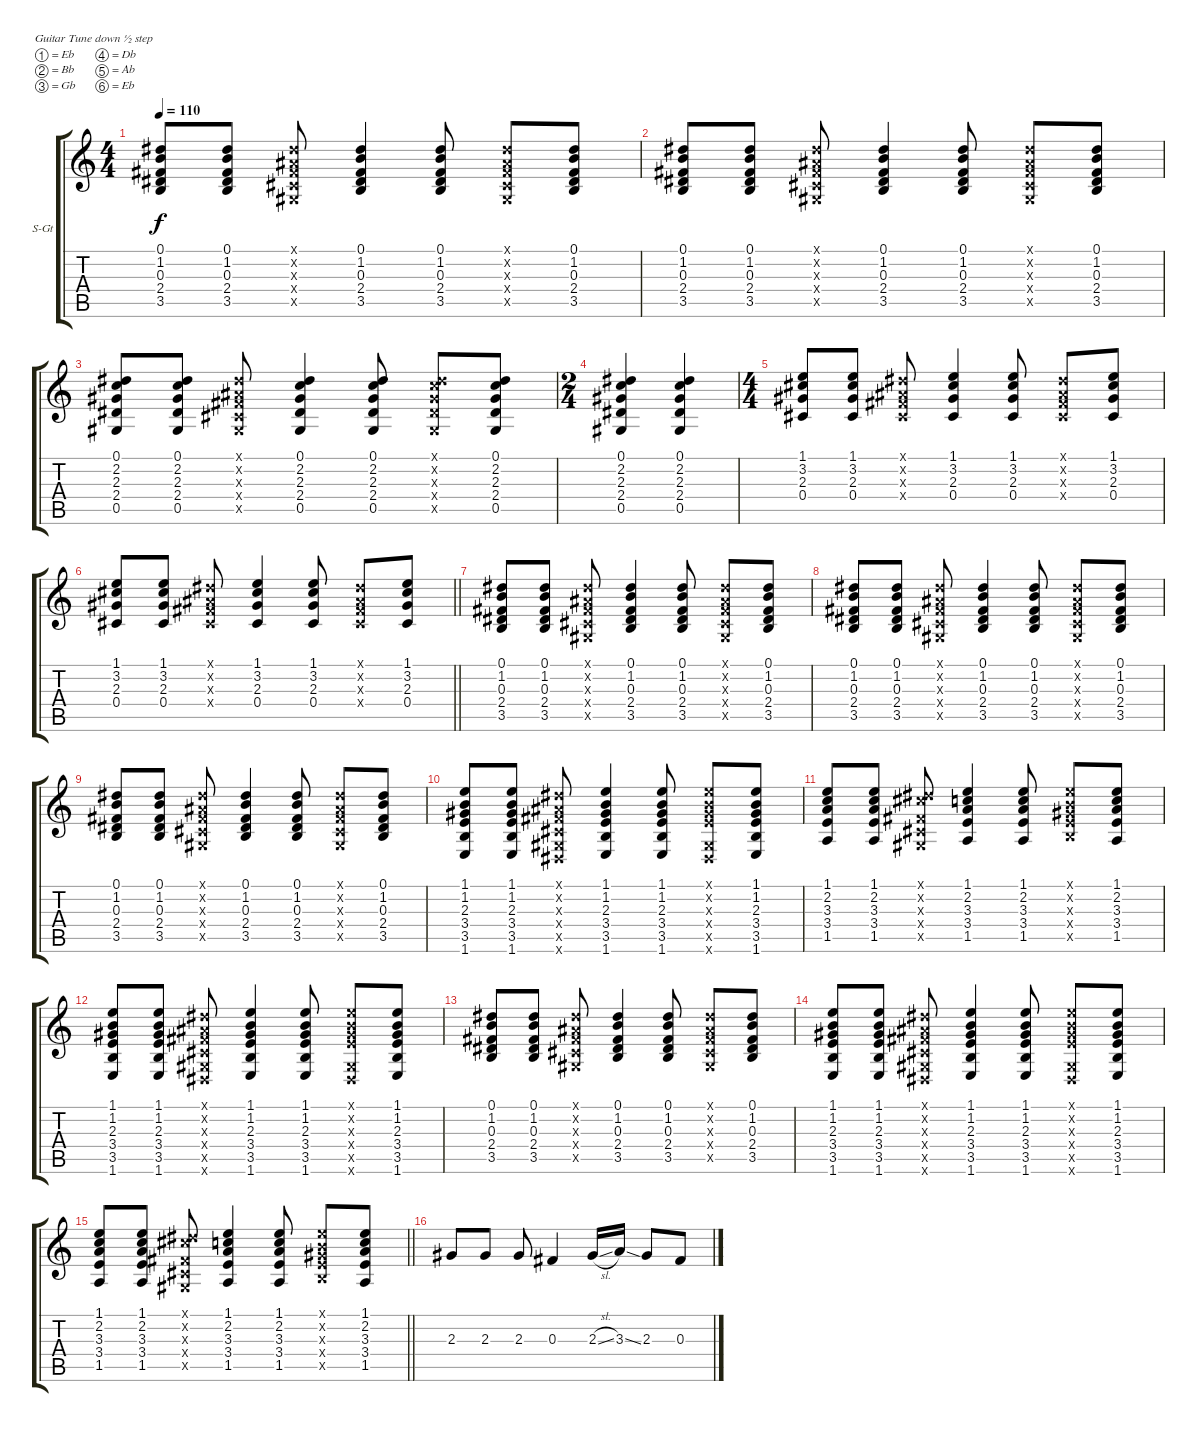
\bracketExtendMode groupsimilarinstruments
\firstSystemTrackNameOrientation horizontal
\otherSystemsTrackNameOrientation horizontal
\track ("Steel Guitar" "S-Gt") {instrument acousticguitarsteel}
\staff {score tabs}
\tuning (Eb4 Bb3 Gb3 Db3 Ab2 Eb2)
\ts (4 4)
\tempo 110
\clef g2
\scale
0.333333
\ks c
(0.1 1.2 0.3 2.4 3.5).8{dy f} (0.1 1.2 0.3 2.4 3.5).8 (0.1{x} 0.2{x} 0.3{x} 0.4{x} 0.5{x}).8 (0.1 1.2 0.3 2.4 3.5).4 (0.1 1.2 0.3 2.4 3.5).8 (0.1{x} 0.2{x} 0.3{x} 0.4{x} 0.5{x}).8 (0.1 1.2 0.3 2.4 3.5).8 |
\scale
0.333333 (0.1 1.2 0.3 2.4 3.5).8 (0.1 1.2 0.3 2.4 3.5).8 (0.1{x} 0.2{x} 0.3{x} 0.4{x} 0.5{x}).8 (0.1 1.2 0.3 2.4 3.5).4 (0.1 1.2 0.3 2.4 3.5).8 (0.1{x} 0.2{x} 0.3{x} 0.4{x} 0.5{x}).8 (0.1 1.2 0.3 2.4 3.5).8 |
\scale
0.208191 (0.1 2.2 2.3 2.4 0.5).8 (0.1 2.2 2.3 2.4 0.5).8 (0.1{x} 0.2{x} 0.3{x} 0.4{x} 0.5{x}).8 (0.1 2.2 2.3 2.4 0.5).4 (0.1 2.2 2.3 2.4 0.5).8 (0.1{x} 2.2{x} 2.3{x} 2.4{x} 0.5{x}).8 (0.1 2.2 2.3 2.4 0.5).8 |
\ts (2 4)
\beaming (8 2 2 2 2)
\scale
0.395904 (0.1 2.2 2.3 2.4 0.5).4 (0.1 2.2 2.3 2.4 0.5).4 |
\ts (4 4)
\beaming (8 2 2 2 2)
\scale
0.395904 (1.1 3.2 2.3 0.4).8 (1.1 3.2 2.3 0.4).8 (0.1{x} 0.2{x} 0.3{x} 0.4{x}).8 (1.1 3.2 2.3 0.4).4 (1.1 3.2 2.3 0.4).8 (0.1{x} 0.2{x} 0.3{x} 0.4{x}).8 (1.1 3.2 2.3 0.4).8 |
\scale
0.333333
\barLineRight lightlight
(1.1 3.2 2.3 0.4).8 (1.1 3.2 2.3 0.4).8 (0.1{x} 0.2{x} 0.3{x} 0.4{x}).8 (1.1 3.2 2.3 0.4).4 (1.1 3.2 2.3 0.4).8 (0.1{x} 0.2{x} 0.3{x} 0.4{x}).8 (1.1 3.2 2.3 0.4).8 |
\scale
0.333333 (0.1 1.2 0.3 2.4 3.5).8 (0.1 1.2 0.3 2.4 3.5).8 (0.1{x} 0.2{x} 0.3{x} 0.4{x} 0.5{x}).8 (0.1 1.2 0.3 2.4 3.5).4 (0.1 1.2 0.3 2.4 3.5).8 (0.1{x} 0.2{x} 0.3{x} 0.4{x} 0.5{x}).8 (0.1 1.2 0.3 2.4 3.5).8 |
\scale
0.333333 (0.1 1.2 0.3 2.4 3.5).8 (0.1 1.2 0.3 2.4 3.5).8 (0.1{x} 0.2{x} 0.3{x} 0.4{x} 0.5{x}).8 (0.1 1.2 0.3 2.4 3.5).4 (0.1 1.2 0.3 2.4 3.5).8 (0.1{x} 0.2{x} 0.3{x} 0.4{x} 0.5{x}).8 (0.1 1.2 0.3 2.4 3.5).8 |
\scale
0.333333 (0.1 1.2 0.3 2.4 3.5).8 (0.1 1.2 0.3 2.4 3.5).8 (0.1{x} 0.2{x} 0.3{x} 0.4{x} 0.5{x}).8 (0.1 1.2 0.3 2.4 3.5).4 (0.1 1.2 0.3 2.4 3.5).8 (0.1{x} 0.2{x} 0.3{x} 0.4{x} 0.5{x}).8 (0.1 1.2 0.3 2.4 3.5).8 |
\scale
0.333333 (1.1 1.2 2.3 3.4 3.5 1.6).8 (1.1 1.2 2.3 3.4 3.5 1.6).8 (0.1{x} 0.2{x} 0.3{x} 0.4{x} 0.5{x} 0.6{x}).8 (1.1 1.2 2.3 3.4 3.5 1.6).4 (1.1 1.2 2.3 3.4 3.5 1.6).8 (1.1{x} 1.2{x} 2.3{x} 3.4{x} 0.5{x} 0.6{x}).8 (1.1 1.2 2.3 3.4 3.5 1.6).8 |
\scale
0.333333 (1.1 2.2 3.3 3.4 1.5).8 (1.1 2.2 3.3 3.4 1.5).8 (0.1{x} 3.2{x} 0.3{x} 0.4{x} 0.5{x}).8 (1.1 2.2 3.3 3.4 1.5).4 (1.1 2.2 3.3 3.4 1.5).8 (1.1{x} 1.2{x} 2.3{x} 3.4{x} 3.5{x}).8 (1.1 2.2 3.3 3.4 1.5).8 |
\scale
0.333333 (1.1 1.2 2.3 3.4 3.5 1.6).8 (1.1 1.2 2.3 3.4 3.5 1.6).8 (0.1{x} 0.2{x} 0.3{x} 0.4{x} 0.5{x} 0.6{x}).8 (1.1 1.2 2.3 3.4 3.5 1.6).4 (1.1 1.2 2.3 3.4 3.5 1.6).8 (1.1{x} 1.2{x} 2.3{x} 3.4{x} 0.5{x} 0.6{x}).8 (1.1 1.2 2.3 3.4 3.5 1.6).8 |
\scale
0.333333 (0.1 1.2 0.3 2.4 3.5).8 (0.1 1.2 0.3 2.4 3.5).8 (0.1{x} 0.2{x} 0.3{x} 0.4{x} 0.5{x}).8 (0.1 1.2 0.3 2.4 3.5).4 (0.1 1.2 0.3 2.4 3.5).8 (0.1{x} 0.2{x} 0.3{x} 0.4{x} 0.5{x}).8 (0.1 1.2 0.3 2.4 3.5).8 |
\scale
0.333333 (1.1 1.2 2.3 3.4 3.5 1.6).8 (1.1 1.2 2.3 3.4 3.5 1.6).8 (0.1{x} 0.2{x} 0.3{x} 0.4{x} 0.5{x} 0.6{x}).8 (1.1 1.2 2.3 3.4 3.5 1.6).4 (1.1 1.2 2.3 3.4 3.5 1.6).8 (1.1{x} 1.2{x} 2.3{x} 3.4{x} 0.5{x} 0.6{x}).8 (1.1 1.2 2.3 3.4 3.5 1.6).8 |
\scale
0.333333
\barLineRight lightlight
(1.1 2.2 3.3 3.4 1.5).8 (1.1 2.2 3.3 3.4 1.5).8 (0.1{x} 3.2{x} 0.3{x} 0.4{x} 0.5{x}).8 (1.1 2.2 3.3 3.4 1.5).4 (1.1 2.2 3.3 3.4 1.5).8 (1.1{x} 1.2{x} 2.3{x} 3.4{x} 3.5{x}).8 (1.1 2.2 3.3 3.4 1.5).8 |
\scale
0.333333 2.3.8 2.3.8 2.3.8 0.3.4 2.3{sl}.16 3.3{ss}.16 2.3.8 0.3.8
